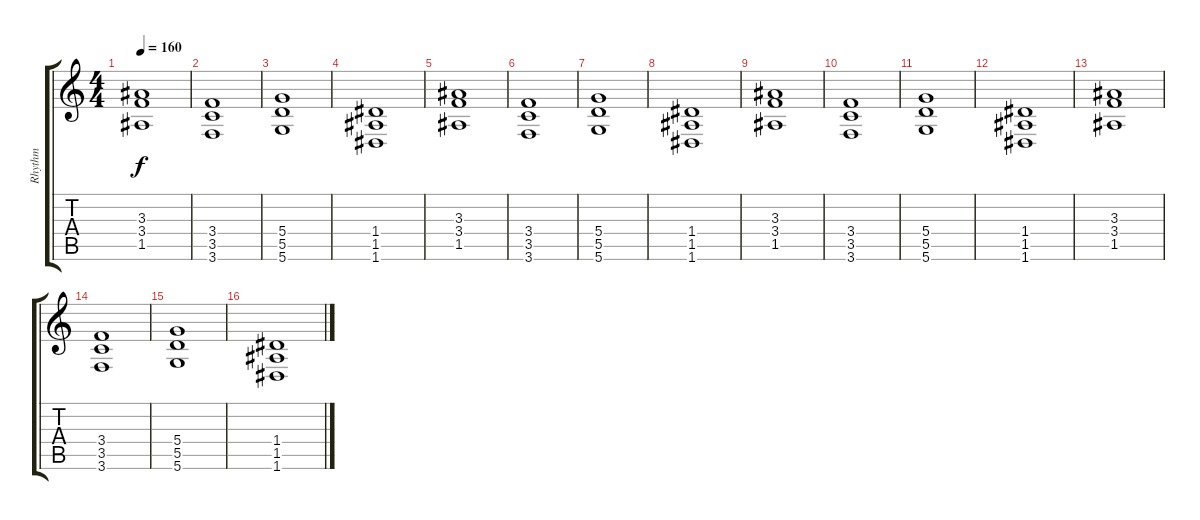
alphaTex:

\track ("Rhythm " "Rhythm ") {instrument acousticguitarnylon}
\staff {score tabs}
\tuning (E4 B3 G3 D3 A2 D2) {hide}
\ts (4 4)
\tempo 160
\clef g2
\ks c
(3.3 3.4 1.5).1{dy f} |
(3.4 3.5 3.6).1 |
(5.4 5.5 5.6).1 |
(1.4 1.5 1.6).1 |
(3.3 3.4 1.5).1 |
(3.4 3.5 3.6).1 |
(5.4 5.5 5.6).1 |
(1.4 1.5 1.6).1 |
(3.3 3.4 1.5).1 |
(3.4 3.5 3.6).1 |
(5.4 5.5 5.6).1 |
(1.4 1.5 1.6).1 |
(3.3 3.4 1.5).1 |
(3.4 3.5 3.6).1 |
(5.4 5.5 5.6).1 |
(1.4 1.5 1.6).1
